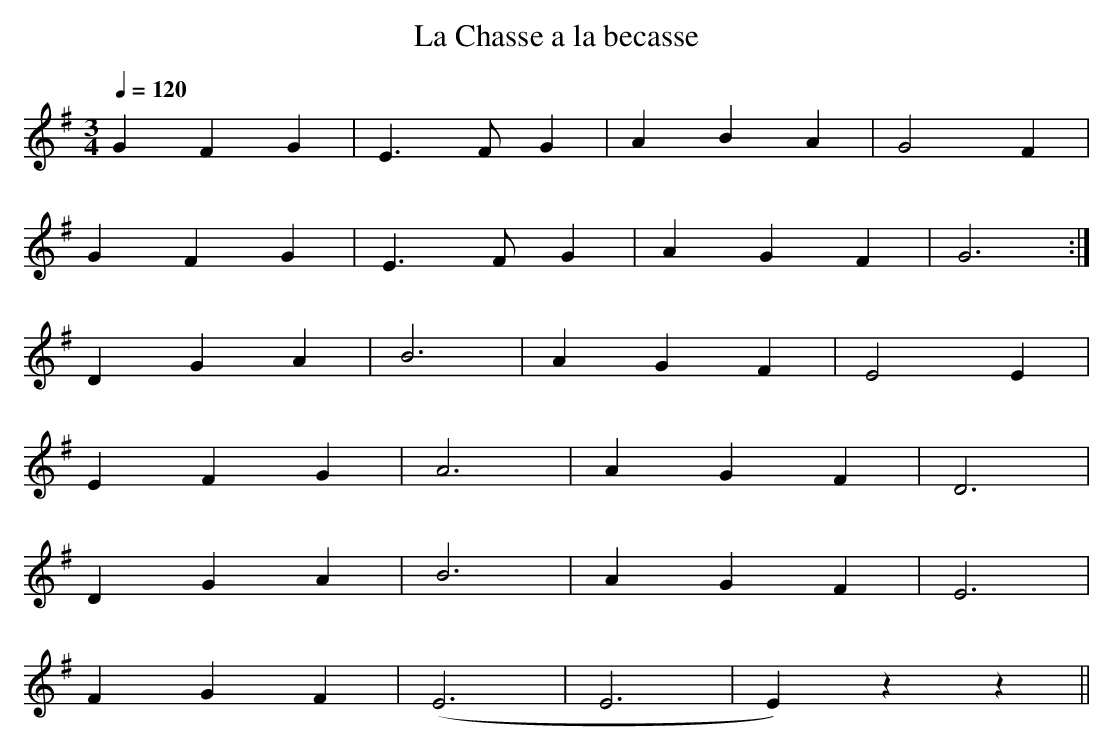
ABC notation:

X:1
T:La Chasse a la becasse
M:3/4
L:1/4
Q:120
K:G
GFG | E>FG | ABA | G2 F |
GFG | E>FG | AGF | G3 :|
DGA | B3 | AGF | E2 E |
EFG | A3 | AGF | D3 |
DGA | B3 | AGF| E3 |
FGF | (E3 | E3 | E) z z ||
